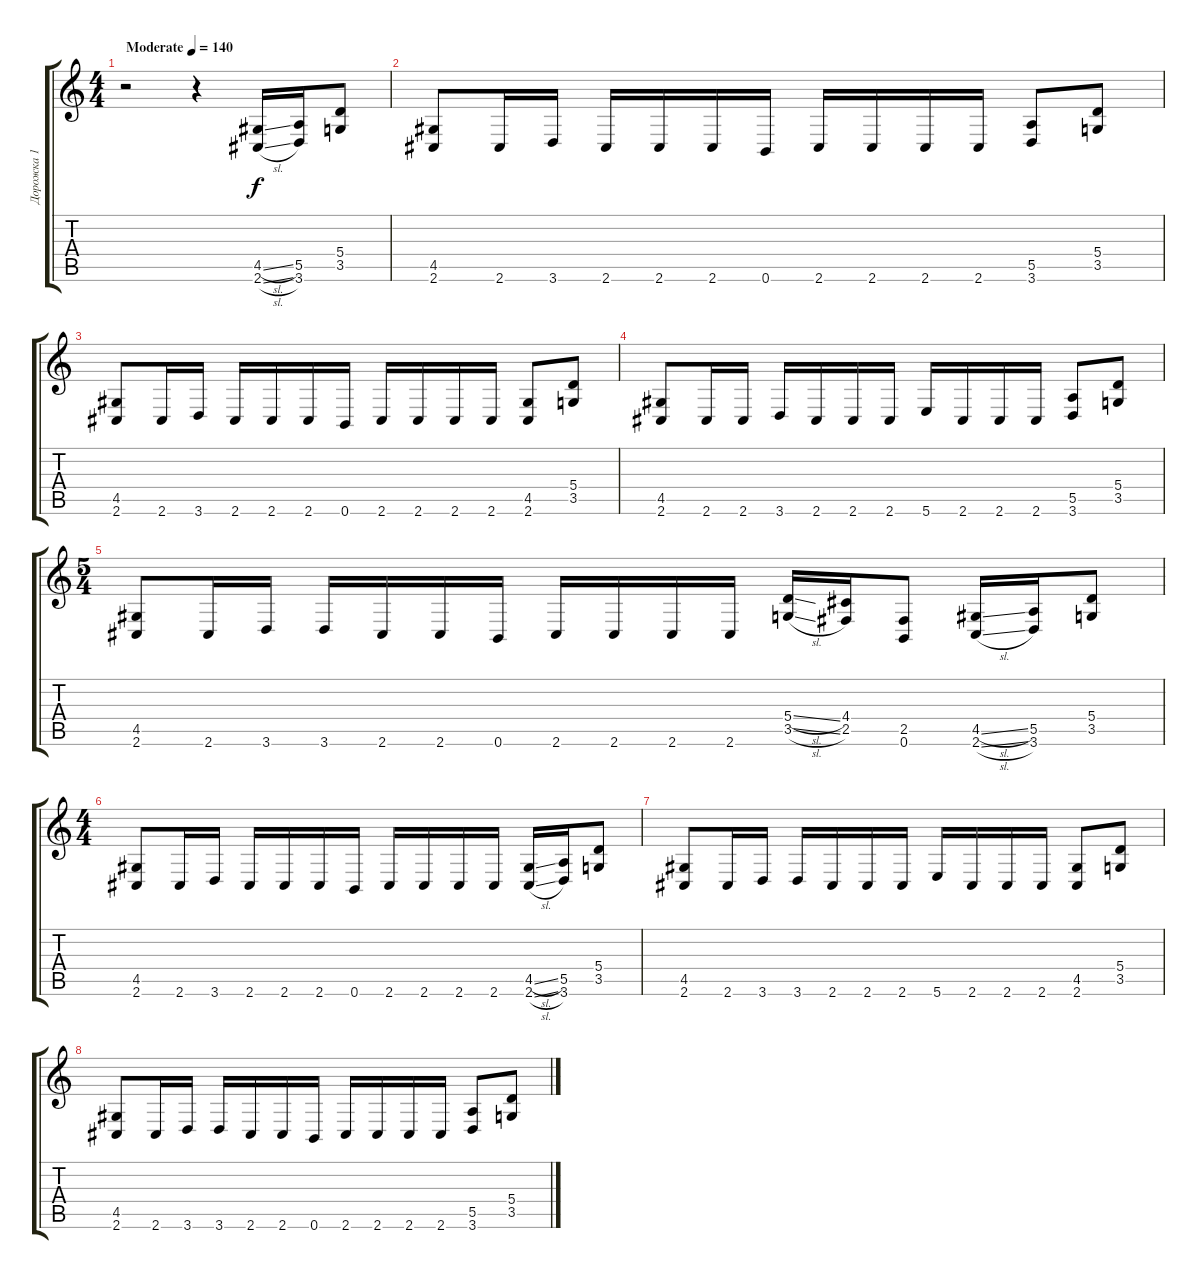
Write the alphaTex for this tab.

\track ("Дорожка 1" "Дорожка 1") {instrument distortionguitar}
\staff {score tabs}
\tuning (B3 Gb3 D3 A2 E2 B1) {hide}
\ts (4 4)
\tempo (140 "Moderate")
\clef g2
\ks c
r.2{dy f instrument distortionguitar} r.4 (4.5{sl} 2.6{sl}).16 (5.5 3.6).16 (5.4 3.5).8 |
(4.5 2.6).8 2.6.16 3.6.16 2.6.16 2.6.16 2.6.16 0.6.16 2.6.16 2.6.16 2.6.16 2.6.16 (5.5 3.6).8 (5.4 3.5).8 |
(4.5 2.6).8 2.6.16 3.6.16 2.6.16 2.6.16 2.6.16 0.6.16 2.6.16 2.6.16 2.6.16 2.6.16 (4.5 2.6).8 (5.4 3.5).8 |
(4.5 2.6).8 2.6.16 2.6.16 3.6.16 2.6.16 2.6.16 2.6.16 5.6.16 2.6.16 2.6.16 2.6.16 (5.5 3.6).8 (5.4 3.5).8 |
\ts (5 4)
(4.5 2.6).8 2.6.16 3.6.16 3.6.16 2.6.16 2.6.16 0.6.16 2.6.16 2.6.16 2.6.16 2.6.16 (5.4{sl} 3.5{sl}).16 (4.4 2.5).16 (2.5 0.6).8 (4.5{sl} 2.6{sl}).16 (5.5 3.6).16 (5.4 3.5).8 |
\ts (4 4)
(4.5 2.6).8 2.6.16 3.6.16 2.6.16 2.6.16 2.6.16 0.6.16 2.6.16 2.6.16 2.6.16 2.6.16 (4.5{sl} 2.6{sl}).16 (5.5 3.6).16 (5.4 3.5).8 |
(4.5 2.6).8 2.6.16 3.6.16 3.6.16 2.6.16 2.6.16 2.6.16 5.6.16 2.6.16 2.6.16 2.6.16 (4.5 2.6).8 (5.4 3.5).8 |
(4.5 2.6).8 2.6.16 3.6.16 3.6.16 2.6.16 2.6.16 0.6.16 2.6.16 2.6.16 2.6.16 2.6.16 (5.5 3.6).8 (5.4 3.5).8
